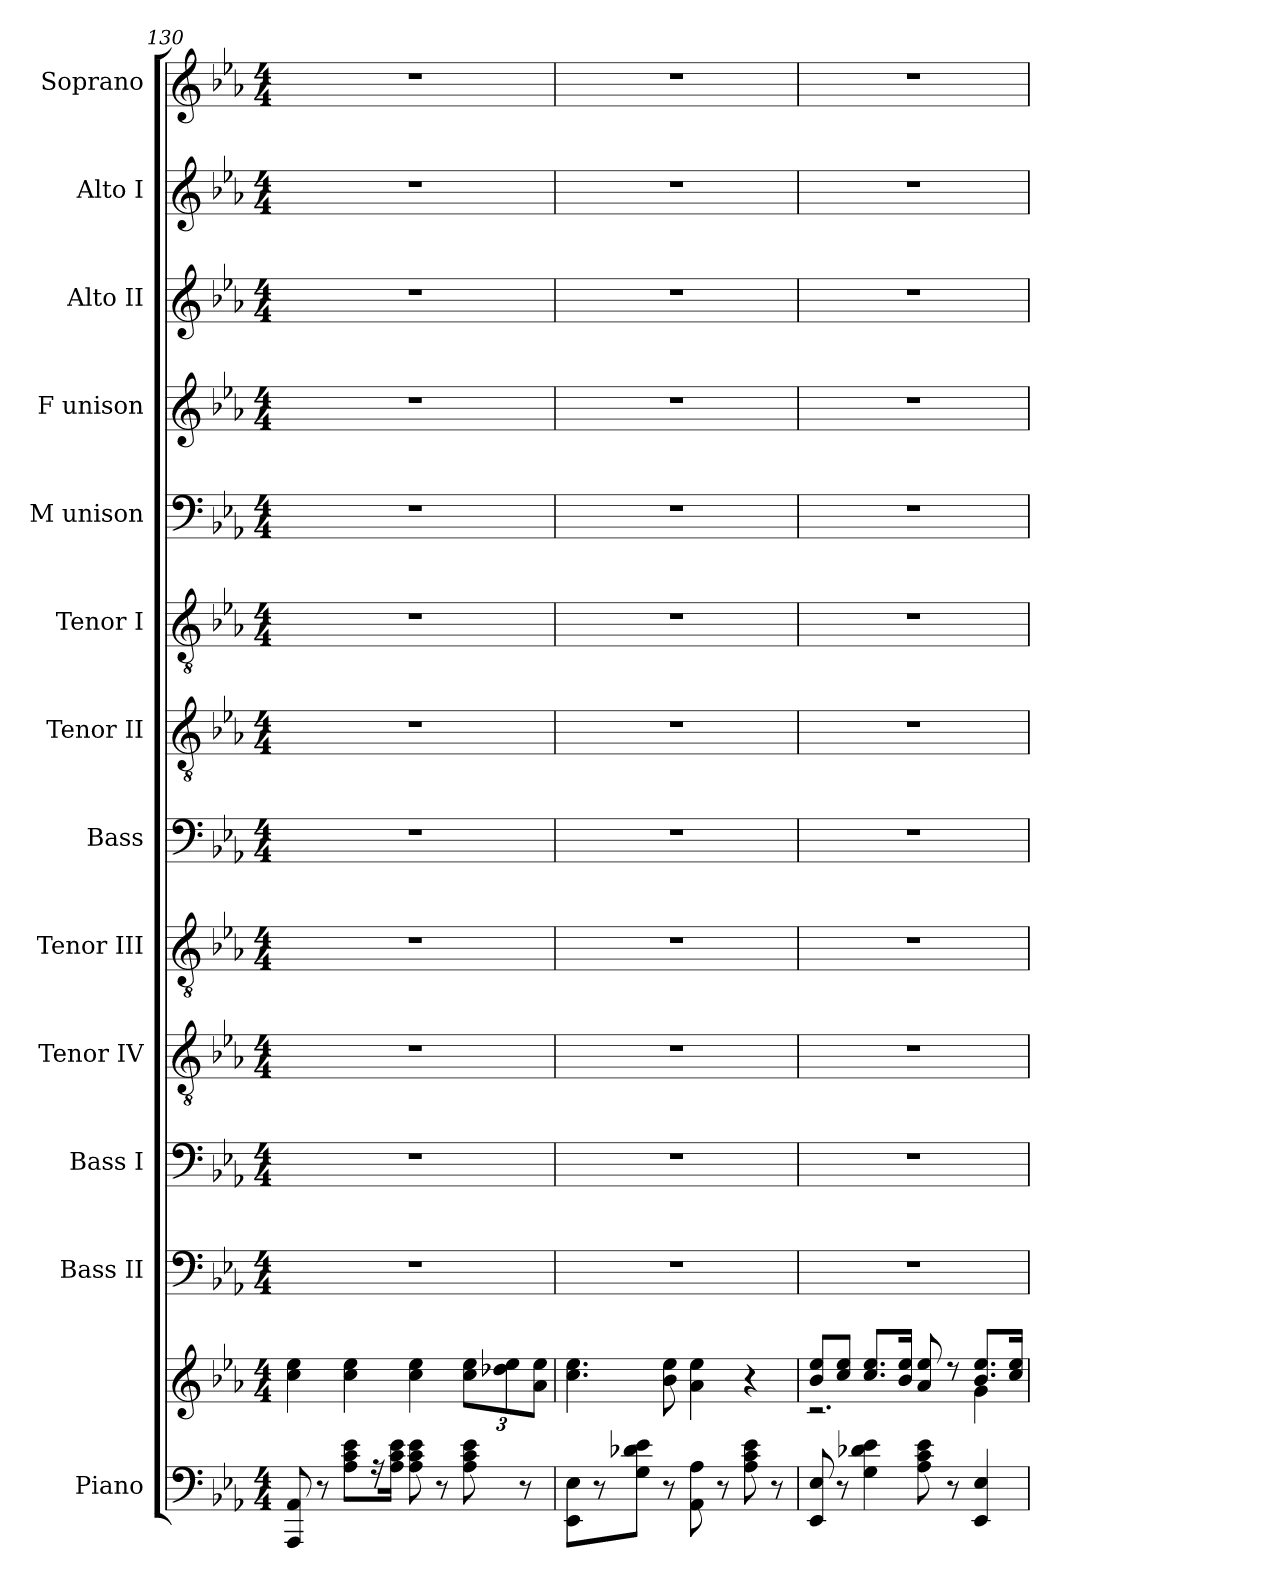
**kern	**kern	**kern	**kern	**kern	**kern	**kern	**kern	**kern	**kern	**kern	**kern	**kern	**kern
*part13	*part13	*part12	*part11	*part10	*part9	*part8	*part7	*part6	*part5	*part4	*part3	*part2	*part1
*staff14	*staff13	*staff12	*staff11	*staff10	*staff9	*staff8	*staff7	*staff6	*staff5	*staff4	*staff3	*staff2	*staff1
*I"Piano	*	*I"Bass II	*I"Bass I	*I"Tenor IV	*I"Tenor III	*I"Bass	*I"Tenor II	*I"Tenor I	*I"M unison	*I"F unison	*I"Alto II	*I"Alto I	*I"Soprano
*	*	*I'B.II	*I'B.I	*I'T.IV	*I'T.III	*I'B.	*I'T.II	*I'T.I	*I'M.u.	*I'F.u.	*I'A.II	*I'A.I	*I'S.
!!LO:LB:g=z
*clefF4	*clefG2	*clefF4	*clefF4	*clefGv2	*clefGv2	*clefF4	*clefGv2	*clefGv2	*clefF4	*clefG2	*clefG2	*clefG2	*clefG2
*k[b-e-a-]	*k[b-e-a-]	*k[b-e-a-]	*k[b-e-a-]	*k[b-e-a-]	*k[b-e-a-]	*k[b-e-a-]	*k[b-e-a-]	*k[b-e-a-]	*k[b-e-a-]	*k[b-e-a-]	*k[b-e-a-]	*k[b-e-a-]	*k[b-e-a-]
*M4/4	*M4/4	*M4/4	*M4/4	*M4/4	*M4/4	*M4/4	*M4/4	*M4/4	*M4/4	*M4/4	*M4/4	*M4/4	*M4/4
=130	=130	=130	=130	=130	=130	=130	=130	=130	=130	=130	=130	=130	=130
8AAA-/ 8AA-/	4cc\ 4ee-\	1r	1r	1r	1r	1r	1r	1r	1r	1r	1r	1r	1r
8r	.	.	.	.	.	.	.	.	.	.	.	.	.
8A-\ 8c\ 8e-\L	4cc\ 4ee-\	.	.	.	.	.	.	.	.	.	.	.	.
16r	.	.	.	.	.	.	.	.	.	.	.	.	.
16A-\ 16c\ 16e-\Jk	.	.	.	.	.	.	.	.	.	.	.	.	.
8A-\ 8c\ 8e-\	4cc\ 4ee-\	.	.	.	.	.	.	.	.	.	.	.	.
8r	.	.	.	.	.	.	.	.	.	.	.	.	.
*	*Xbrackettup	*	*	*	*	*	*	*	*	*	*	*	*
8A-\ 8c\ 8e-\	12cc\ 12ee-\L	.	.	.	.	.	.	.	.	.	.	.	.
.	12dd-X\ 12ee-\	.	.	.	.	.	.	.	.	.	.	.	.
8r	.	.	.	.	.	.	.	.	.	.	.	.	.
.	12a-\ 12ee-\J	.	.	.	.	.	.	.	.	.	.	.	.
=131	=131	=131	=131	=131	=131	=131	=131	=131	=131	=131	=131	=131	=131
8EE-\ 8E-\L	4.cc\ 4.ee-\	1r	1r	1r	1r	1r	1r	1r	1r	1r	1r	1r	1r
8r	.	.	.	.	.	.	.	.	.	.	.	.	.
8G\ 8d-X\ 8e-\J	.	.	.	.	.	.	.	.	.	.	.	.	.
8r	8b-\ 8ee-\	.	.	.	.	.	.	.	.	.	.	.	.
8AA-\ 8A-\	4a-\ 4ee-\	.	.	.	.	.	.	.	.	.	.	.	.
8r	.	.	.	.	.	.	.	.	.	.	.	.	.
8A-\ 8c\ 8e-\	4r	.	.	.	.	.	.	.	.	.	.	.	.
8r	.	.	.	.	.	.	.	.	.	.	.	.	.
=132	=132	=132	=132	=132	=132	=132	=132	=132	=132	=132	=132	=132	=132
*	*^	*	*	*	*	*	*	*	*	*	*	*	*
8EE-/ 8E-/	8b-/ 8ee-/L	2.rc	1r	1r	1r	1r	1r	1r	1r	1r	1r	1r	1r	1r
8r	8cc/ 8ee-/J	.	.	.	.	.	.	.	.	.	.	.	.	.
4G\ 4d-X\ 4e-\	8.cc/ 8.ee-/L	.	.	.	.	.	.	.	.	.	.	.	.	.
.	16b-/ 16ee-/Jk	.	.	.	.	.	.	.	.	.	.	.	.	.
8A-\ 8c\ 8e-\	8a-/ 8ee-/	.	.	.	.	.	.	.	.	.	.	.	.	.
8r	8r	.	.	.	.	.	.	.	.	.	.	.	.	.
4EE-/ 4E-/	8.b-/ 8.ee-/L	4g\	.	.	.	.	.	.	.	.	.	.	.	.
.	16cc/ 16ee-/Jk	.	.	.	.	.	.	.	.	.	.	.	.	.
*	*v	*v	*	*	*	*	*	*	*	*	*	*	*	*
=	=	=	=	=	=	=	=	=	=	=	=	=	=
*-	*-	*-	*-	*-	*-	*-	*-	*-	*-	*-	*-	*-	*-
